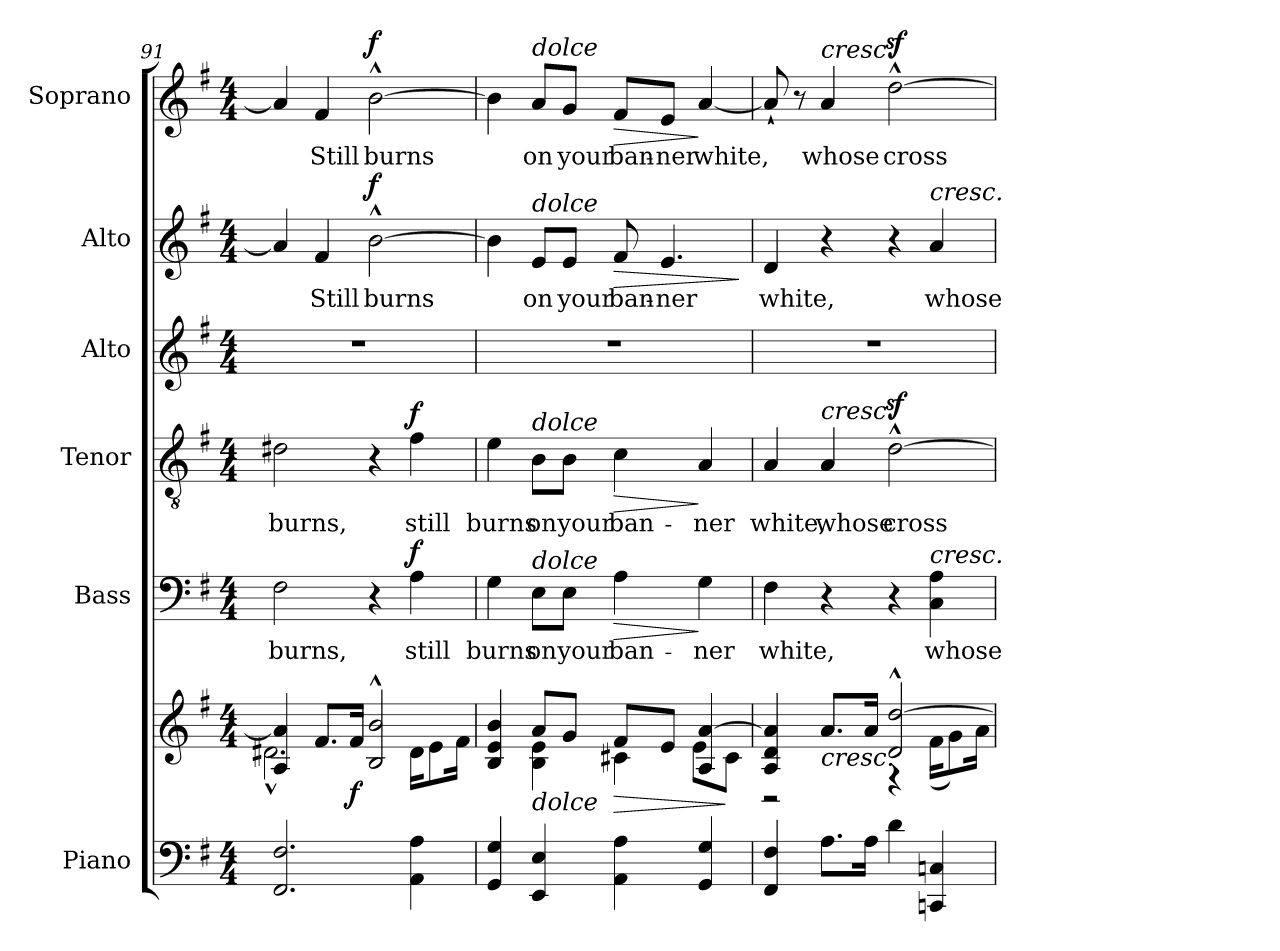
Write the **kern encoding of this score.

**kern	**kern	**dynam	**kern	**text	**dynam	**kern	**text	**dynam	**kern	**kern	**text	**dynam	**kern	**text	**dynam
*part6	*part6	*part6	*part5	*part5	*part5	*part4	*part4	*part4	*part3	*part2	*part2	*part2	*part1	*part1	*part1
*staff7	*staff6	*staff6/7	*staff5	*staff5	*staff5	*staff4	*staff4	*staff4	*staff3	*staff2	*staff2	*staff2	*staff1	*staff1	*staff1
*I"Piano	*	*	*I"Bass	*	*	*I"Tenor	*	*	*I"Alto	*I"Alto	*	*	*I"Soprano	*	*
*I'Pno.	*	*	*I'B.	*	*	*I'T.	*	*	*I'A.	*I'A.	*	*	*I'S.	*	*
*clefF4	*clefG2	*	*clefF4	*	*	*clefGv2	*	*	*clefG2	*clefG2	*	*	*clefG2	*	*
*	*	*	*	*	*	*ITrd7c12	*	*	*	*	*	*	*	*	*
*k[f#]	*k[f#]	*	*k[f#]	*	*	*k[f#]	*	*	*k[f#]	*k[f#]	*	*	*k[f#]	*	*
*G:	*G:	*	*G:	*	*	*G:	*	*	*G:	*G:	*	*	*G:	*	*
*M4/4	*M4/4	*	*M4/4	*	*	*M4/4	*	*	*M4/4	*M4/4	*	*	*M4/4	*	*
=91	=91	=91	=91	=91	=91	=91	=91	=91	=91	=91	=91	=91	=91	=91	=91
*	*^	*	*	*	*	*	*	*	*	*	*	*	*	*	*
!	!	!	!	!	!LO:LY:b:color=#000000	!	!	!	!	!	!	!	!	!	!	!
!	!	!	!	!	!	!	!	!LO:LY:b:color=#000000	!	!	!	!	!	!	!	!
2.FF#i/ 2.F#i	4Ai/ 4ai]	2.d#X^^i\	.	2F#i\	burns,	.	2D#Xi\	burns,	.	1r	4ai/]	.	.	4ai/]	.	.
!	!	!	!	!	!	!	!	!	!	!	!	!LO:LY:b:color=#000000	!	!	!	!
!	!	!	!	!	!	!	!	!	!	!	!	!	!	!	!LO:LY:b:color=#000000	!
.	8.f#i/L	.	.	.	.	.	.	.	.	.	4f#i/	Still	.	4f#i/	Still	.
.	16f#i/Jk	.	f	.	.	.	.	.	.	.	.	.	.	.	.	.
!	!	!	!	!	!	!	!	!	!	!	!	!LO:LY:b:color=#000000	!	!	!	!
!	!	!	!	!	!	!	!	!	!	!	!	!	!	!	!LO:LY:b:color=#000000	!
.	2Bi/^^ 2bi^^	.	.	4r	.	.	4r	.	.	.	[>2b^^i\	burns	f	[>2b^^i\	burns	f
!	!	!	!	!	!LO:LY:b:color=#000000	!	!	!	!	!	!	!	!	!	!	!
!	!	!	!	!	!	!	!	!LO:LY:b:color=#000000	!	!	!	!	!	!	!	!
4AAi\ 4Ai	.	16d#i\KL	.	4Ai\	still	f	4F#i\	still	f	.	.	.	.	.	.	.
.	.	8ei\	.	.	.	.	.	.	.	.	.	.	.	.	.	.
.	.	16f#i\Jk	.	.	.	.	.	.	.	.	.	.	.	.	.	.
!!LO:PB:g=z
=92	=92	=92	=92	=92	=92	=92	=92	=92	=92	=92	=92	=92	=92	=92	=92	=92
!	!	!	!	!	!LO:LY:b:color=#000000	!	!	!	!	!	!	!	!	!	!	!
!	!	!	!	!	!	!	!	!LO:LY:b:color=#000000	!	!	!	!	!	!	!	!
4GGi/ 4Gi	4Bi/ 4ei 4bi	4ryy	.	4Gi\	burns	.	4Ei\	burns	.	1r	4bi\]	.	.	4bi\]	.	.
!	!	!	!	!	!LO:LY:b:color=#000000	!	!	!	!	!	!	!	!	!	!	!
!	!	!	!	!	!	!	!	!LO:LY:b:color=#000000	!	!	!	!	!	!	!	!
!	!	!	!	!	!	!	!	!	!	!	!	!LO:LY:b:color=#000000	!	!	!	!
!	!	!	!	!	!	!	!	!	!	!	!	!	!	!LO:TX:a:i:t=dolce	!	!
!	!	!	!	!	!	!	!	!	!	!	!LO:TX:a:i:t=dolce	!	!	!	!	!
!	!	!	!	!	!	!	!LO:TX:a:i:t=dolce	!	!	!	!	!	!	!	!	!
!	!	!	!	!LO:TX:a:i:t=dolce	!	!	!	!	!	!	!	!	!	!	!	!
!	!LO:TX:b:i:t=dolce	!	!	!	!	!	!	!	!	!	!	!	!	!	!	!
!	!	!	!	!	!	!	!	!	!	!	!	!	!	!	!LO:LY:b:color=#000000	!
4EEi/ 4Ei	8ai/L	4Bi\ 4ei	.	8Ei\L	on	.	8BBi\L	on	.	.	8ei/L	on	.	8ai/L	on	.
!	!	!	!	!	!LO:LY:b:color=#000000	!	!	!	!	!	!	!	!	!	!	!
!	!	!	!	!	!	!	!	!LO:LY:b:color=#000000	!	!	!	!	!	!	!	!
!	!	!	!	!	!	!	!	!	!	!	!	!LO:LY:b:color=#000000	!	!	!	!
!	!	!	!	!	!	!	!	!	!	!	!	!	!	!	!LO:LY:b:color=#000000	!
.	8gi/J	.	.	8Ei\J	your	.	8BBi\J	your	.	.	8ei/J	your	.	8gi/J	your	.
!	!	!	!LO:HP:b	!	!	!	!	!	!	!	!	!	!	!	!	!
!	!	!	!	!	!LO:LY:b:color=#000000	!LO:HP:b	!	!	!	!	!	!	!	!	!	!
!	!	!	!	!	!	!	!	!LO:LY:b:color=#000000	!LO:HP:b	!	!	!	!	!	!	!
!	!	!	!	!	!	!	!	!	!	!	!	!LO:LY:b:color=#000000	!LO:HP:b	!	!	!
!	!	!	!	!	!	!	!	!	!	!	!	!	!	!	!LO:LY:b:color=#000000	!LO:HP:b
4AAi\ 4Ai	8f#i/L	4c#Xi\	>	4Ai\	ban-	>	4Ci\	ban-	>	.	8f#i/	ban-	>	8f#i/L	ban-	>
!	!	!	!	!	!	!	!	!	!	!	!	!LO:LY:b:color=#000000	!	!	!	!
!	!	!	!	!	!	!	!	!	!	!	!	!	!	!	!LO:LY:b:color=#000000	!
.	8ei/J	.	.	.	.	.	.	.	.	.	4.ei/	-ner	.	8ei/J	-ner	.
!	!	!	!	!	!LO:LY:b:color=#000000	!	!	!	!	!	!	!	!	!	!	!
!	!	!	!	!	!	!	!	!LO:LY:b:color=#000000	!	!	!	!	!	!	!	!
!	!	!	!	!	!	!	!	!	!	!	!	!	!	!	!LO:LY:b:color=#000000	!
4GGi/ 4Gi	4Ai/ [>4ai	8ei\L	.	4Gi\	-ner	]	4AAi/	-ner	]	.	.	.	.	[<4ai/	white,	]
.	.	8c#i\J	]	.	.	.	.	.	.	.	.	.	.	.	.	.
*	*v	*v	*	*	*	*	*	*	*	*	*	*	*	*	*	*
.	.	.	.	.	.	.	.	.	.	.	.	]	.	.	.
=93	=93	=93	=93	=93	=93	=93	=93	=93	=93	=93	=93	=93	=93	=93	=93
*	*^	*	*	*	*	*	*	*	*	*	*	*	*	*	*
!	!	!	!	!	!LO:LY:b:color=#000000	!	!	!	!	!	!	!	!	!	!	!
!	!	!	!	!	!	!	!	!LO:LY:b:color=#000000	!	!	!	!	!	!	!	!
!	!	!	!	!	!	!	!	!	!	!	!	!LO:LY:b:color=#000000	!	!	!	!
4FF#i/ 4F#i	4Ai/ 4di 4ai]	2r	.	4F#i\	white,	.	4AAi/	white,	.	1r	4di/	white,	.	8a`i/]	.	.
.	.	.	.	.	.	.	.	.	.	.	.	.	.	8r	.	.
!	!	!	!	!	!	!	!	!LO:LY:b:color=#000000	!	!	!	!	!	!	!	!
!	!	!	!	!	!	!	!	!	!	!	!	!	!	!LO:TX:a:i:t=cresc.	!	!
!	!	!	!	!	!	!	!LO:TX:a:i:t=cresc.	!	!	!	!	!	!	!	!	!
!	!LO:TX:b:i:t=cresc.	!	!	!	!	!	!	!	!	!	!	!	!	!	!	!
!	!	!	!	!	!	!	!	!	!	!	!	!	!	!	!LO:LY:b:color=#000000	!
8.Ai\L	8.ai/L	.	]	4r	.	.	4AAi/	whose	.	.	4r	.	.	4ai/	whose	.
16Ai\Jk	16ai/Jk	.	.	.	.	.	.	.	.	.	.	.	.	.	.	.
!	!	!	!	!	!	!	!	!LO:LY:b:color=#000000	!	!	!	!	!	!	!	!
!	!	!	!	!	!	!	!	!	!	!	!	!	!	!	!LO:LY:b:color=#000000	!
4di\	2di/^^ [>2ddi^^	4r	.	4r	.	.	[>2Dz^^i\	cross	.	.	4r	.	.	[>2ddz^^i\	cross	.
!	!	!	!	!	!LO:LY:b:color=#000000	!	!	!	!	!	!	!	!	!	!	!
!	!	!	!	!	!	!	!	!	!	!	!LO:TX:a:i:t=cresc.	!	!	!	!	!
!	!	!	!	!LO:TX:a:i:t=cresc.	!	!	!	!	!	!	!	!	!	!	!	!
!	!	!	!	!	!	!	!	!	!	!	!	!LO:LY:b:color=#000000	!	!	!	!
4CCni/ 4Cni	.	(16f#i\KL	.	4Ci\ 4Ai	whose	.	.	.	.	.	4ai/	whose	.	.	.	.
.	.	8gi\)	.	.	.	.	.	.	.	.	.	.	.	.	.	.
!	!	!	!LO:HP:b	!	!	!	!	!	!	!	!	!	!	!	!	!
.	.	16ai\Jk	>	.	.	.	.	.	.	.	.	.	.	.	.	.
*	*v	*v	*	*	*	*	*	*	*	*	*	*	*	*	*	*
=	=	=	=	=	=	=	=	=	=	=	=	=	=	=	=
*-	*-	*-	*-	*-	*-	*-	*-	*-	*-	*-	*-	*-	*-	*-	*-
